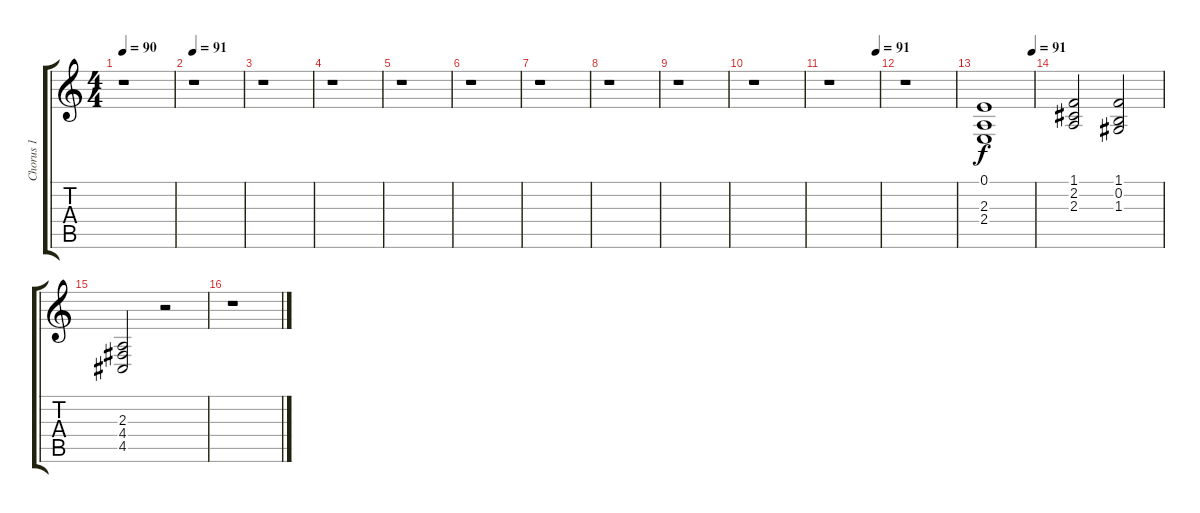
\track ("Chorus 1" "Chorus 1") {instrument voiceoohs}
\staff {score tabs}
\tuning (E4 B3 G3 D3 A2 E2) {hide}
\ts (4 4)
\tempo 90
\clef g2
\ks c
r.1{dy f} |
\tempo 91
r.1 |
r.1 |
r.1 |
r.1 |
r.1 |
r.1 |
r.1 |
r.1 |
r.1 |
\tempo (91 0.9479166666666666)
r.1 |
r.1 |
\tempo (91 0.9791666666666666)
(0.1 2.3 2.4).1 |
(1.1 2.2 2.3).2 (1.1 0.2 1.3).2 |
(2.3 4.4 4.5).2 r.2 |
r.1
